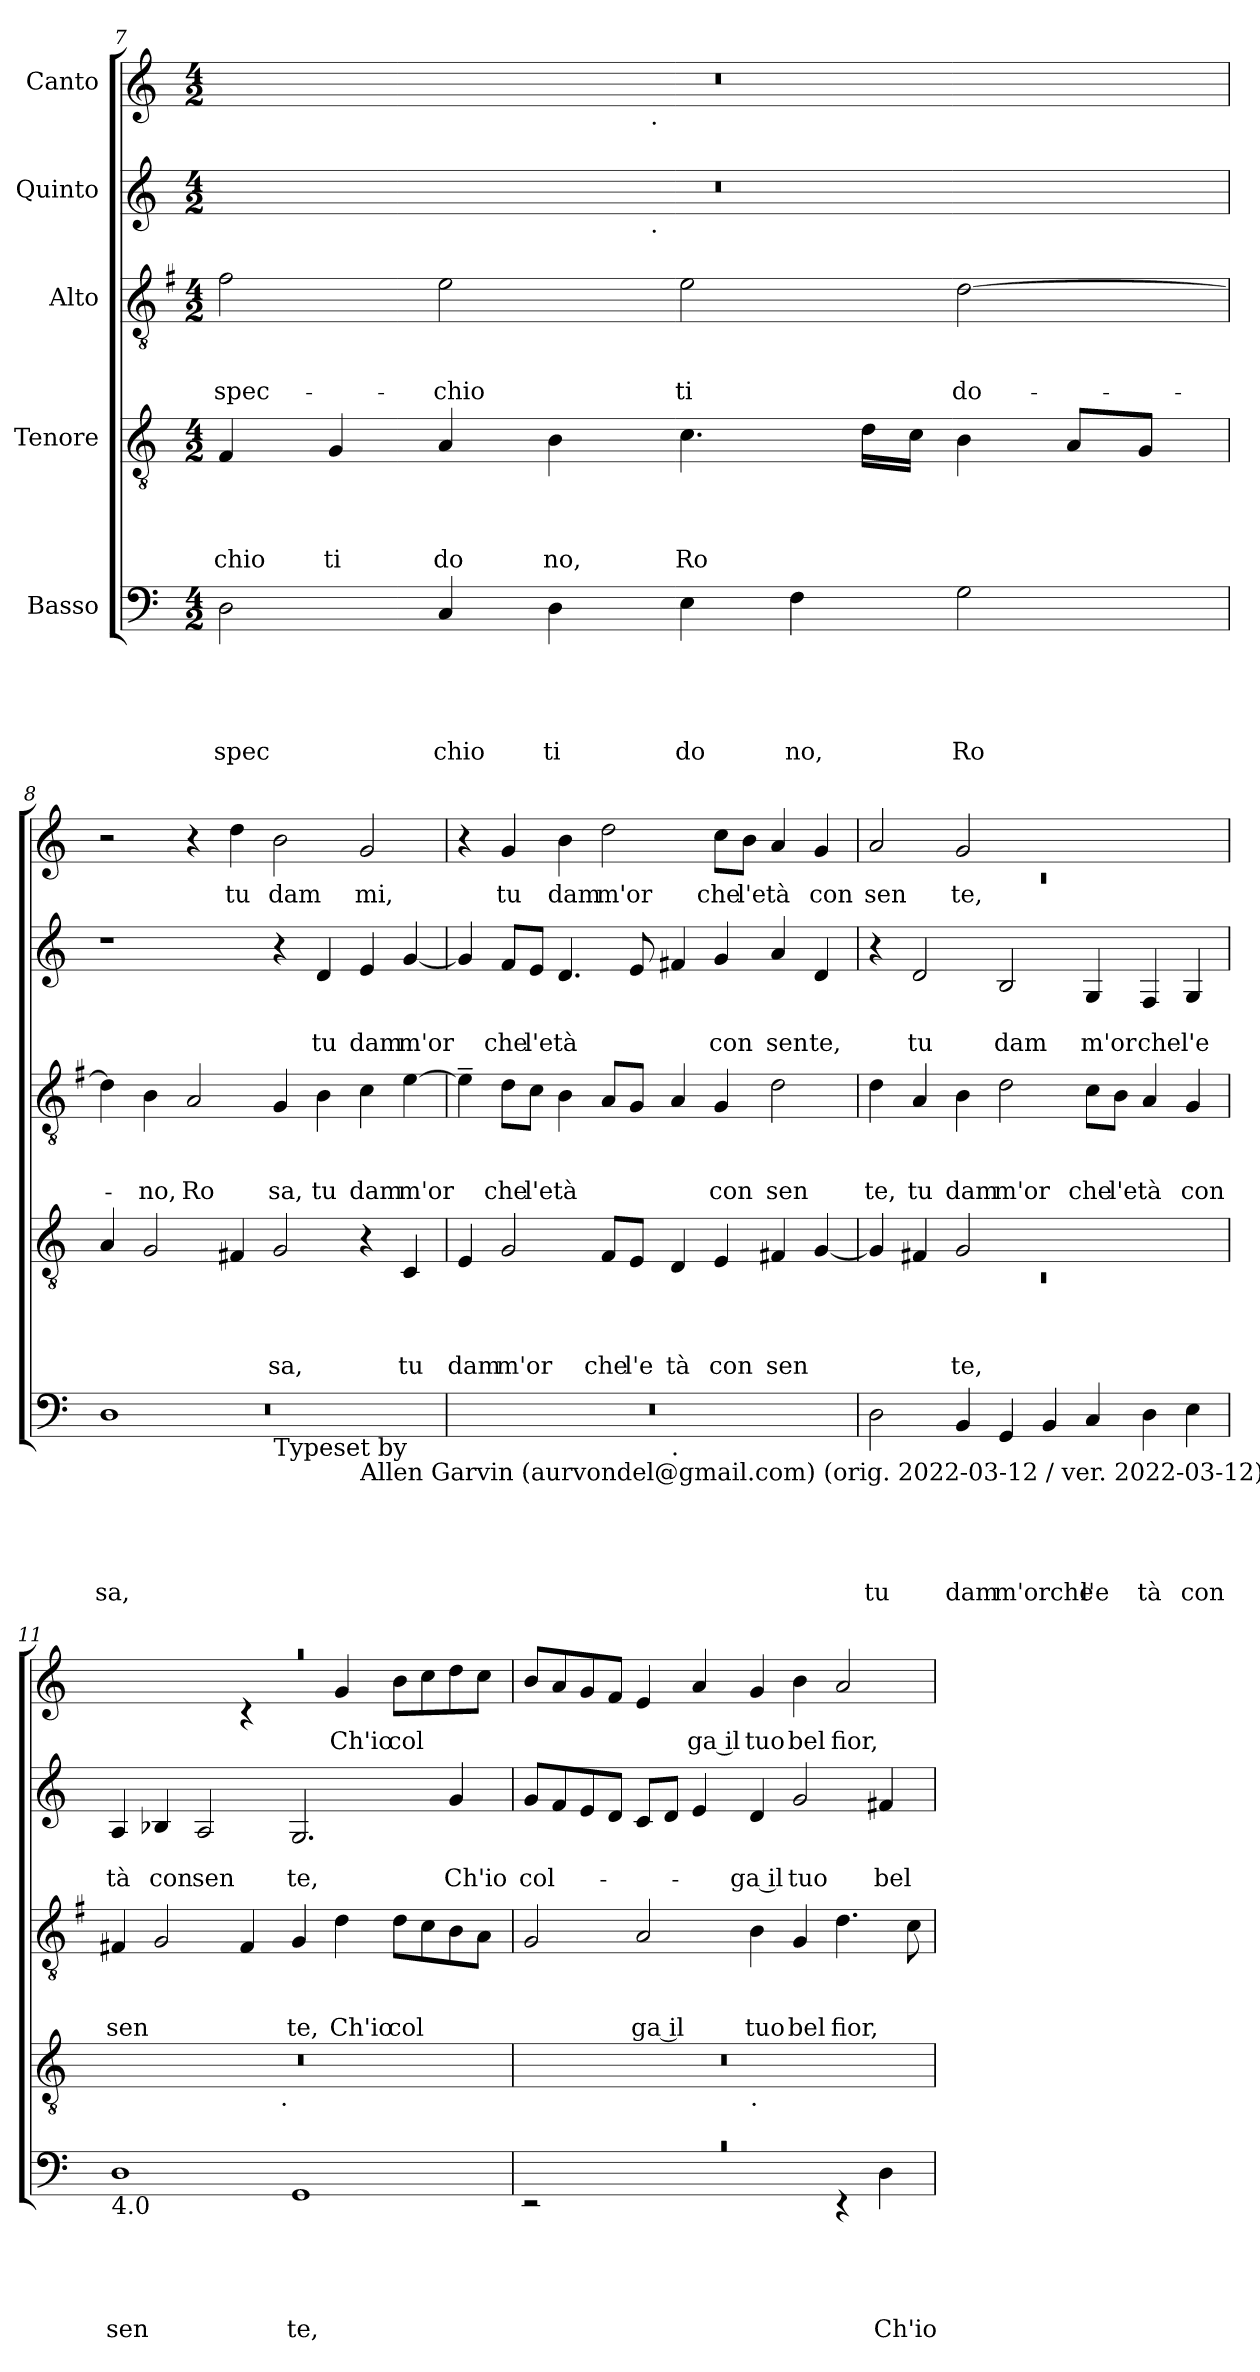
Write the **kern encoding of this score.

**kern	**text	**text	**text	**text	**text	**kern	**text	**text	**text	**text	**kern	**text	**text	**text	**kern	**text	**text	**kern	**text
*part5	*part5	*part5	*part5	*part5	*part5	*part4	*part4	*part4	*part4	*part4	*part3	*part3	*part3	*part3	*part2	*part2	*part2	*part1	*part1
*staff5	*staff5	*staff5	*staff5	*staff5	*staff5	*staff4	*staff4	*staff4	*staff4	*staff4	*staff3	*staff3	*staff3	*staff3	*staff2	*staff2	*staff2	*staff1	*staff1
*I"Basso	*	*	*	*	*	*I"Tenore	*	*	*	*	*I"Alto	*	*	*	*I"Quinto	*	*	*I"Canto	*
*clefF4	*	*	*	*	*	*clefGv2	*	*	*	*	*clefGv2	*	*	*	*clefG2	*	*	*clefG2	*
*	*	*	*	*	*	*	*	*	*	*	*ITrd-3c-5	*	*	*	*	*	*	*	*
*k[]	*	*	*	*	*	*k[]	*	*	*	*	*k[]	*	*	*	*k[]	*	*	*k[]	*
*C:	*	*	*	*	*	*C:	*	*	*	*	*C:	*	*	*	*C:	*	*	*C:	*
*M4/2	*	*	*	*	*	*M4/2	*	*	*	*	*M4/2	*	*	*	*M4/2	*	*	*M4/2	*
=7	=7	=7	=7	=7	=7	=7	=7	=7	=7	=7	=7	=7	=7	=7	=7	=7	=7	=7	=7
!	!	!	!	!	!LO:LY:b	!	!	!	!	!LO:LY:b	!	!	!	!LO:LY:b	!	!	!	!	!
*	*	*	*	*	*	*	*	*	*	*	*	*	*	*	*^	*	*	*^	*
2D\	.	.	.	.	spec	4F/	.	.	.	chio	2b\	.	.	spec-	0r	2ryy	.	.	0r	2ryy	.
!	!	!	!	!	!	!	!	!	!	!LO:LY:b	!	!	!	!	!	!	!	!	!	!	!
.	.	.	.	.	.	4G/	.	.	.	ti	.	.	.	.	.	.	.	.	.	.	.
!	!	!	!	!	!LO:LY:b	!	!	!	!	!LO:LY:b	!	!	!	!LO:LY:b	!	!	!	!	!	!	!
4C/	.	.	.	.	chio	4A/	.	.	.	do	2a\	.	.	-chio	.	4...ryy	.	.	.	4...ryy	.
!	!	!	!	!	!LO:LY:b	!	!	!	!	!LO:LY:b	!	!	!	!	!	!	!	!	!	!	!
4D\	.	.	.	.	ti	4B\	.	.	.	no,	.	.	.	.	.	.	.	.	.	.	.
!	!	!	!	!	!	!	!	!	!	!	!	!	!	!	!	!	!	!	!	!LO:TX:b:t=.	!
!	!	!	!	!	!	!	!	!	!	!	!	!	!	!	!	!LO:TX:b:t=.	!	!	!	!	!
.	.	.	.	.	.	.	.	.	.	.	.	.	.	.	.	1ryy	.	.	.	1ryy	.
!	!	!	!	!	!LO:LY:b	!	!	!	!	!LO:LY:b	!	!	!	!LO:LY:b	!	!	!	!	!	!	!
4E\	.	.	.	.	do	4.c\	.	.	.	Ro	2a\	.	.	ti	.	.	.	.	.	.	.
!	!	!	!	!	!LO:LY:b	!	!	!	!	!	!	!	!	!	!	!	!	!	!	!	!
4F\	.	.	.	.	no,	.	.	.	.	.	.	.	.	.	.	.	.	.	.	.	.
.	.	.	.	.	.	16d\LL	.	.	.	.	.	.	.	.	.	.	.	.	.	.	.
.	.	.	.	.	.	16c\JJ	.	.	.	.	.	.	.	.	.	.	.	.	.	.	.
!	!	!	!	!	!LO:LY:b	!	!	!	!	!	!	!	!	!LO:LY:b	!	!	!	!	!	!	!
2G\	.	.	.	.	Ro	4B\	.	.	.	.	[<2g\	.	.	do-	.	.	.	.	.	.	.
.	.	.	.	.	.	8A/L	.	.	.	.	.	.	.	.	.	.	.	.	.	.	.
.	.	.	.	.	.	8G/J	.	.	.	.	.	.	.	.	.	.	.	.	.	.	.
.	.	.	.	.	.	.	.	.	.	.	.	.	.	.	.	32ryy	.	.	.	32ryy	.
!!LO:LB:g=z
=8	=8	=8	=8	=8	=8	=8	=8	=8	=8	=8	=8	=8	=8	=8	=8	=8	=8	=8	=8	=8	=8
*^	*	*	*	*	*	*	*	*	*	*	*	*	*	*	*	*	*	*	*	*	*
*	*^	*	*	*	*	*	*	*	*	*	*	*	*	*	*	*	*	*	*	*	*	*
!	!	!LO:N:vis=1	!	!	!	!	!LO:LY:b	!	!	!	!	!	!	!	!	!	!	!	!	!	!	!	!
*	*	*	*	*	*	*	*	*	*	*	*	*	*	*	*	*	*v	*v	*	*	*	*	*
*	*	*^	*	*	*	*	*	*	*	*	*	*	*	*	*	*	*	*	*	*v	*v	*
0ryy	1D	0r	1.ryy	.	.	.	.	sa,	4A/	.	.	.	.	4g\]	.	.	.	1r	.	.	2r	.
!	!	!	!	!	!	!	!	!	!	!	!	!	!	!	!	!	!LO:LY:b	!	!	!	!	!
.	.	.	.	.	.	.	.	.	2G/	.	.	.	.	4e\	.	.	-no,	.	.	.	.	.
!	!	!	!	!	!	!	!	!	!	!	!	!	!	!	!	!	!LO:LY:b	!	!	!	!	!
.	.	.	.	.	.	.	.	.	.	.	.	.	.	2d/	.	.	Ro	.	.	.	4r	.
!	!	!	!	!	!	!	!	!	!	!	!	!	!	!	!	!	!	!	!	!	!	!LO:LY:b
.	.	.	.	.	.	.	.	.	4F#X/	.	.	.	.	.	.	.	.	.	.	.	4dd\	tu
!	!LO:TX:b:t=Typeset by	!	!	!	!	!	!	!	!	!	!	!	!	!	!	!	!	!	!	!	!	!
!	!	!	!	!	!	!	!	!	!	!	!	!	!LO:LY:b	!	!	!	!LO:LY:b	!	!	!	!	!LO:LY:b
.	1ryy	.	.	.	.	.	.	.	2G/	.	.	.	sa,	4c/	.	.	sa,	4r	.	.	2b\	dam
!	!	!	!	!	!	!	!	!	!	!	!	!	!	!	!	!	!LO:LY:b	!	!	!LO:LY:b	!	!
.	.	.	.	.	.	.	.	.	.	.	.	.	.	4e\	.	.	tu	4d/	.	tu	.	.
!	!	!	!LO:TX:b:t=Allen Garvin (aurvondel@gmail.com) (orig. 2022-03-12 / ver. 2022-03-12) CC BY-NC	!	!	!	!	!	!	!	!	!	!	!	!	!	!	!	!	!	!	!
!	!	!	!	!	!	!	!	!	!	!	!	!	!	!	!	!	!LO:LY:b	!	!	!LO:LY:b	!	!LO:LY:b
.	.	.	2ryy	.	.	.	.	.	4r	.	.	.	.	4f\	.	.	dam	4e/	.	dam	2g/	mi,
!	!	!	!	!	!	!	!	!	!	!	!	!	!LO:LY:b	!	!	!	!LO:LY:b	!	!	!LO:LY:b	!	!
.	.	.	.	.	.	.	.	.	4C/	.	.	.	tu	[>4a\	.	.	m'or	[<4g/	.	m'or	.	.
=9	=9	=9	=9	=9	=9	=9	=9	=9	=9	=9	=9	=9	=9	=9	=9	=9	=9	=9	=9	=9	=9	=9
!	!	!	!	!	!	!	!	!	!	!	!	!	!LO:LY:b	!	!	!	!	!	!	!	!	!
*	*v	*v	*v	*	*	*	*	*	*	*	*	*	*	*	*	*	*	*	*	*	*	*
0r	1ryy	.	.	.	.	.	4E/	.	.	.	dam	4a~>\]	.	.	.	4g/]	.	.	4r	.
!	!	!	!	!	!	!	!	!	!	!	!LO:LY:b	!	!	!	!LO:LY:b	!	!	!LO:LY:b	!	!LO:LY:b
.	.	.	.	.	.	.	2G/	.	.	.	m'or	8g\L	.	.	che	8f/L	.	che	4g/	tu
!	!	!	!	!	!	!	!	!	!	!	!	!	!	!	!LO:LY:b	!	!	!LO:LY:b	!	!
.	.	.	.	.	.	.	.	.	.	.	.	8f\J	.	.	l'e	8e/J	.	l'e	.	.
!	!	!	!	!	!	!	!	!	!	!	!	!	!	!	!LO:LY:b	!	!	!LO:LY:b	!	!LO:LY:b
.	.	.	.	.	.	.	.	.	.	.	.	4e\	.	.	tà	4.d/	.	tà	4b\	dam
!	!	!	!	!	!	!	!	!	!	!	!LO:LY:b	!	!	!	!	!	!	!	!	!LO:LY:b
.	.	.	.	.	.	.	8F/L	.	.	.	che	8d/L	.	.	.	.	.	.	2dd\	m'or
!	!	!	!	!	!	!	!	!	!	!	!LO:LY:b	!	!	!	!	!	!	!	!	!
.	.	.	.	.	.	.	8E/J	.	.	.	l'e	8c/J	.	.	.	8e/	.	.	.	.
!	!LO:TX:b:t=.	!	!	!	!	!	!	!	!	!	!	!	!	!	!	!	!	!	!	!
!	!	!	!	!	!	!	!	!	!	!	!LO:LY:b	!	!	!	!	!	!	!	!	!
.	1ryy	.	.	.	.	.	4D/	.	.	.	tà	4d/	.	.	.	4f#X/	.	.	.	.
!	!	!	!	!	!	!	!	!	!	!	!LO:LY:b	!	!	!	!LO:LY:b	!	!	!LO:LY:b	!	!LO:LY:b
.	.	.	.	.	.	.	4E/	.	.	.	con	4c/	.	.	con	4g/	.	con	8cc\L	che
!	!	!	!	!	!	!	!	!	!	!	!	!	!	!	!	!	!	!	!	!LO:LY:b
.	.	.	.	.	.	.	.	.	.	.	.	.	.	.	.	.	.	.	8b\J	l'e
!	!	!	!	!	!	!	!	!	!	!	!LO:LY:b	!	!	!	!LO:LY:b	!	!	!LO:LY:b	!	!LO:LY:b
.	.	.	.	.	.	.	4F#X/	.	.	.	sen	2g\	.	.	sen	4a/	.	sen	4a/	tà
!	!	!	!	!	!	!	!	!	!	!	!	!	!	!	!	!	!	!LO:LY:b	!	!LO:LY:b
.	.	.	.	.	.	.	[<4G/	.	.	.	.	.	.	.	.	4d/	.	te,	4g/	con
=10	=10	=10	=10	=10	=10	=10	=10	=10	=10	=10	=10	=10	=10	=10	=10	=10	=10	=10	=10	=10
*	*	*	*	*	*	*	*^	*	*	*	*	*	*	*	*	*	*	*	*^	*
!	!	!	!	!	!	!LO:LY:b	!	!LO:N:vis=1	!	!	!	!	!	!	!	!LO:LY:b	!	!	!	!	!LO:N:vis=1	!LO:LY:b
*v	*v	*	*	*	*	*	*	*	*	*	*	*	*	*	*	*	*	*	*	*	*	*
2D\	.	.	.	.	tu	4G/]	0rC	.	.	.	.	4g\	.	.	te,	4r	.	.	2a/	0rc	sen
!	!	!	!	!	!	!	!	!	!	!	!	!	!	!	!LO:LY:b	!	!	!LO:LY:b	!	!	!
.	.	.	.	.	.	4F#X/	.	.	.	.	.	4d/	.	.	tu	2d/	.	tu	.	.	.
!	!	!	!	!	!LO:LY:b	!	!	!	!	!	!LO:LY:b	!	!	!	!LO:LY:b	!	!	!	!	!	!LO:LY:b
4BB/	.	.	.	.	dam	2G/	.	.	.	.	te,	4e\	.	.	dam	.	.	.	2g/	.	te,
!	!	!	!	!	!LO:LY:b	!	!	!	!	!	!	!	!	!	!LO:LY:b	!	!	!LO:LY:b	!	!	!
4GG/	.	.	.	.	m'orche	.	.	.	.	.	.	2g\	.	.	m'or	2B/	.	dam	.	.	.
4BB/	.	.	.	.	.	1ryy	.	.	.	.	.	.	.	.	.	.	.	.	1ryy	.	.
!	!	!	!	!	!LO:LY:b	!	!	!	!	!	!	!	!	!	!LO:LY:b	!	!	!LO:LY:b	!	!	!
4C/	.	.	.	.	l'e	.	.	.	.	.	.	8f\L	.	.	che	4G/	.	m'or	.	.	.
!	!	!	!	!	!	!	!	!	!	!	!	!	!	!	!LO:LY:b	!	!	!	!	!	!
.	.	.	.	.	.	.	.	.	.	.	.	8e\J	.	.	l'e	.	.	.	.	.	.
!	!	!	!	!	!LO:LY:b	!	!	!	!	!	!	!	!	!	!LO:LY:b	!	!	!LO:LY:b	!	!	!
4D\	.	.	.	.	tà	.	.	.	.	.	.	4d/	.	.	tà	4F/	.	che	.	.	.
!	!	!	!	!	!LO:LY:b	!	!	!	!	!	!	!	!	!	!LO:LY:b	!	!	!LO:LY:b	!	!	!
4E\	.	.	.	.	con	.	.	.	.	.	.	4c/	.	.	con	4G/	.	l'e	.	.	.
=11	=11	=11	=11	=11	=11	=11	=11	=11	=11	=11	=11	=11	=11	=11	=11	=11	=11	=11	=11	=11	=11
!LO:TX:b:t=4.0	!	!	!	!	!	!	!	!	!	!	!	!	!	!	!	!	!	!	!	!	!
!	!	!	!	!	!LO:LY:b	!	!	!	!	!	!	!	!	!	!LO:LY:b	!	!	!LO:LY:b	!LO:N:vis=1	!	!
1D	.	.	.	.	sen	0r	2ryy	.	.	.	.	4Bn/	.	.	sen	4A/	.	tà	0raa	2.ryy	.
!	!	!	!	!	!	!	!	!	!	!	!	!	!	!	!	!	!	!LO:LY:b	!	!	!
.	.	.	.	.	.	.	.	.	.	.	.	2c/	.	.	.	4B-X/	.	con	.	.	.
!	!	!	!	!	!	!	!	!	!	!	!	!	!	!	!	!	!	!LO:LY:b	!	!	!
.	.	.	.	.	.	.	4...ryy	.	.	.	.	.	.	.	.	2A/	.	sen	.	.	.
.	.	.	.	.	.	.	.	.	.	.	.	4B/	.	.	.	.	.	.	.	4rc	.
!	!	!	!	!	!	!	!LO:TX:b:t=.	!	!	!	!	!	!	!	!	!	!	!	!	!	!
.	.	.	.	.	.	.	1ryy	.	.	.	.	.	.	.	.	.	.	.	.	.	.
!	!	!	!	!	!LO:LY:b	!	!	!	!	!	!	!	!	!	!LO:LY:b	!	!	!LO:LY:b	!	!	!
1GG	.	.	.	.	te,	.	.	.	.	.	.	4c/	.	.	te,	2.G/	.	te,	.	4ryy	.
!	!	!	!	!	!	!	!	!	!	!	!	!	!	!	!LO:LY:b	!	!	!	!	!	!LO:LY:b
.	.	.	.	.	.	.	.	.	.	.	.	4g\	.	.	Ch'io	.	.	.	.	4g/	Ch'io
!	!	!	!	!	!	!	!	!	!	!	!	!	!	!	!LO:LY:b	!	!	!	!	!	!LO:LY:b
.	.	.	.	.	.	.	.	.	.	.	.	8g\L	.	.	col	.	.	.	.	8b\L	col
.	.	.	.	.	.	.	.	.	.	.	.	8f\	.	.	.	.	.	.	.	8cc\	.
!	!	!	!	!	!	!	!	!	!	!	!	!	!	!	!	!	!	!LO:LY:b	!	!	!
.	.	.	.	.	.	.	.	.	.	.	.	8e\	.	.	.	4g/	.	Ch'io	.	8dd\	.
.	.	.	.	.	.	.	.	.	.	.	.	8d\J	.	.	.	.	.	.	.	8cc\J	.
.	.	.	.	.	.	.	32ryy	.	.	.	.	.	.	.	.	.	.	.	.	.	.
!!LO:PB:g=z
=12	=12	=12	=12	=12	=12	=12	=12	=12	=12	=12	=12	=12	=12	=12	=12	=12	=12	=12	=12	=12	=12
!LO:N:vis=1	!	!	!	!	!	!	!	!	!	!	!	!	!	!	!	!	!	!LO:LY:b	!	!	!
*^	*	*	*	*	*	*	*	*	*	*	*	*	*	*	*	*	*	*	*v	*v	*
0rc	2rEE	.	.	.	.	.	0r	1ryy	.	.	.	.	2c/	.	.	.	8g/L	.	col-	8b/L	.
.	.	.	.	.	.	.	.	.	.	.	.	.	.	.	.	.	8f/	.	.	8a/	.
.	.	.	.	.	.	.	.	.	.	.	.	.	.	.	.	.	8e/	.	.	8g/	.
.	.	.	.	.	.	.	.	.	.	.	.	.	.	.	.	.	8d/J	.	.	8f/J	.
!	!	!	!	!	!	!	!	!	!	!	!	!	!	!	!	!LO:LY:b:rj	!	!	!	!	!
.	1ryy	.	.	.	.	.	.	.	.	.	.	.	2d/	.	.	ga il	8c/L	.	.	4e/	.
.	.	.	.	.	.	.	.	.	.	.	.	.	.	.	.	.	8d/J	.	.	.	.
!	!	!	!	!	!	!	!	!	!	!	!	!	!	!	!	!	!	!	!	!	!LO:LY:b:rj
.	.	.	.	.	.	.	.	.	.	.	.	.	.	.	.	.	4e/	.	.	4a/	ga il
!	!	!	!	!	!	!	!	!LO:TX:b:t=.	!	!	!	!	!	!	!	!	!	!	!	!	!
!	!	!	!	!	!	!	!	!	!	!	!	!	!	!	!	!LO:LY:b	!	!	!LO:LY:b:rj	!	!LO:LY:b
.	.	.	.	.	.	.	.	1ryy	.	.	.	.	4e\	.	.	tuo	4d/	.	-ga il	4g/	tuo
!	!	!	!	!	!	!	!	!	!	!	!	!	!	!	!	!LO:LY:b	!	!	!LO:LY:b	!	!LO:LY:b
.	.	.	.	.	.	.	.	.	.	.	.	.	4c/	.	.	bel	2g/	.	tuo	4b\	bel
!	!	!	!	!	!	!	!	!	!	!	!	!	!	!	!	!LO:LY:b	!	!	!	!	!LO:LY:b
.	4rEE	.	.	.	.	.	.	.	.	.	.	.	4.g\	.	.	fior,	.	.	.	2a/	fior,
!	!	!	!	!	!	!LO:LY:b	!	!	!	!	!	!	!	!	!	!	!	!	!LO:LY:b	!	!
.	4D\	.	.	.	.	Ch'io	.	.	.	.	.	.	.	.	.	.	4f#X/	.	bel	.	.
.	.	.	.	.	.	.	.	.	.	.	.	.	8f\	.	.	.	.	.	.	.	.
*v	*v	*	*	*	*	*	*	*	*	*	*	*	*	*	*	*	*	*	*	*	*
*	*	*	*	*	*	*v	*v	*	*	*	*	*	*	*	*	*	*	*	*	*
=	=	=	=	=	=	=	=	=	=	=	=	=	=	=	=	=	=	=	=
*-	*-	*-	*-	*-	*-	*-	*-	*-	*-	*-	*-	*-	*-	*-	*-	*-	*-	*-	*-
